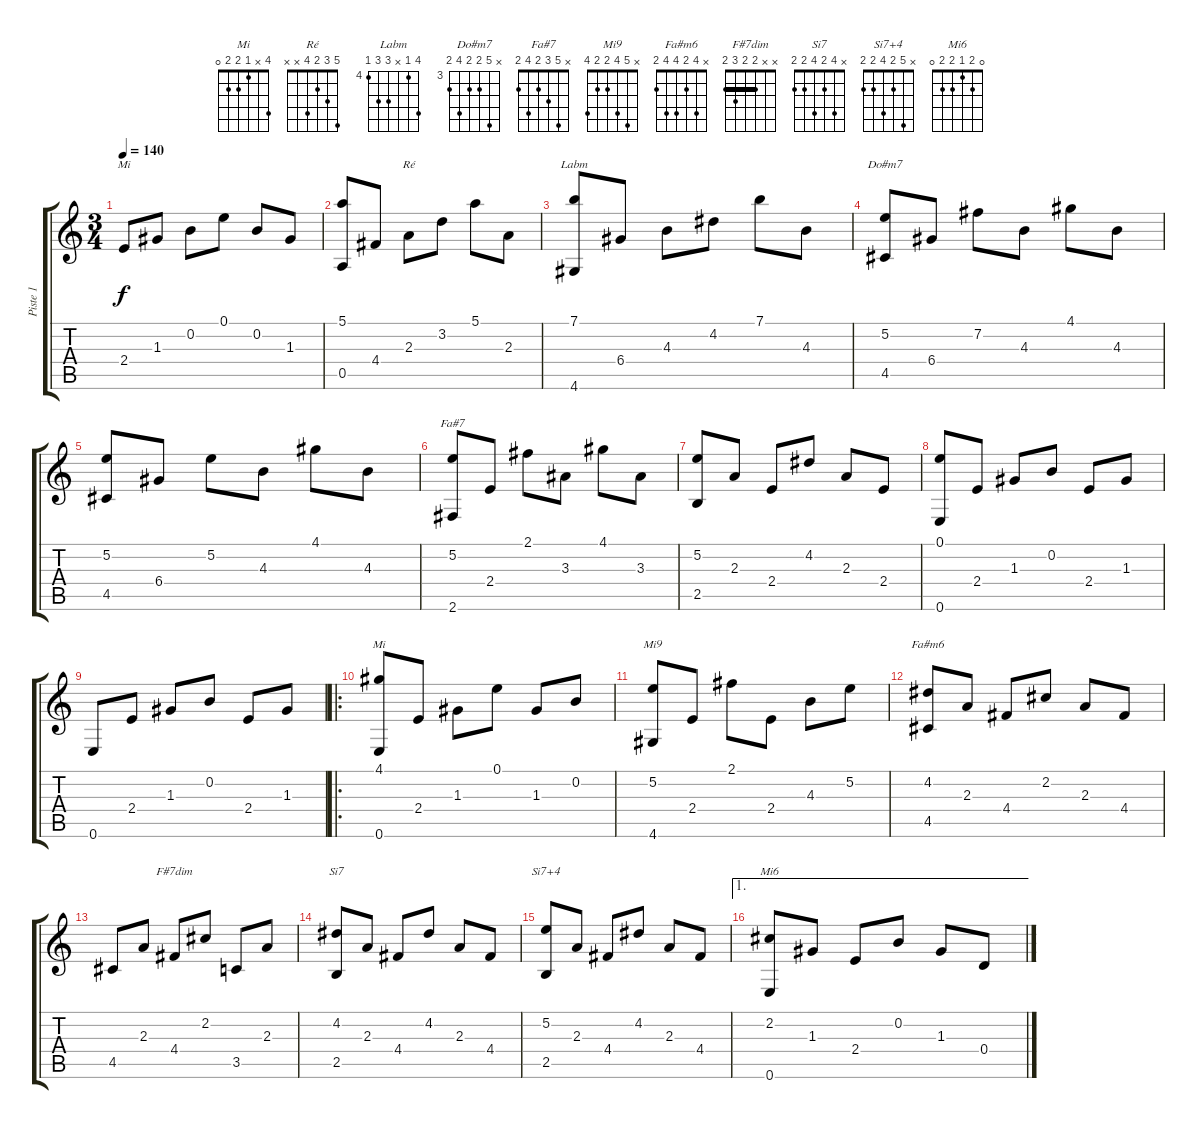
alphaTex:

\track ("Piste 1" "Piste 1") {instrument acousticguitarsteel}
\staff {score tabs}
\tuning (E4 B3 G3 D3 A2 E2) {hide}
\chord ("Mi" 0 0 1 2 2 0)
\chord ("Ré" 5 3 2 4 x x)
\chord ("Labm" 7 4 x 6 6 4) {firstfret 4}
\chord ("Do#m7" x 7 4 4 6 4) {firstfret 3}
\chord ("Fa#7" x 5 3 2 4 2)
\chord ("Mi" 4 x 1 2 2 0)
\chord ("Mi9" x 5 4 2 2 4)
\chord ("Fa#m6" x 4 2 4 4 2)
\chord ("F#7dim" x x 2 2 3 2) {barre 2}
\chord ("Si7" x 4 2 4 2 2)
\chord ("Si7+4" x 5 2 4 2 2)
\chord ("Mi6" 0 2 1 2 2 0)
\ts (3 4)
\tempo 140
\clef g2
\ks c
2.4.8{ch "Mi" dy f} 1.3.8 0.2.8 0.1.8 0.2.8 1.3.8 |
(5.1 0.5).8 4.4.8 2.3.8{ch "Ré"} 3.2.8 5.1.8 2.3.8 |
(7.1 4.6).8{ch "Labm"} 6.4.8 4.3.8 4.2.8 7.1.8 4.3.8 |
(5.2 4.5).8{ch "Do#m7"} 6.4.8 7.2.8 4.3.8 4.1.8 4.3.8 |
(5.2 4.5).8 6.4.8 5.2.8 4.3.8 4.1.8 4.3.8 |
(5.2 2.6).8{ch "Fa#7"} 2.4.8 2.1.8 3.3.8 4.1.8 3.3.8 |
(5.2 2.5).8 2.3.8 2.4.8 4.2.8 2.3.8 2.4.8 |
(0.1 0.6).8 2.4.8 1.3.8 0.2.8 2.4.8 1.3.8 |
0.6.8 2.4.8 1.3.8 0.2.8 2.4.8 1.3.8 |
\ro
(4.1 0.6).8{ch "Mi"} 2.4.8 1.3.8 0.1.8 1.3.8 0.2.8 |
(5.2 4.6).8{ch "Mi9"} 2.4.8 2.1.8 2.4.8 4.3.8 5.2.8 |
(4.2 4.5).8{ch "Fa#m6"} 2.3.8 4.4.8 2.2.8 2.3.8 4.4.8 |
4.5.8 2.3.8 4.4.8{ch "F#7dim"} 2.2.8 3.5.8 2.3.8 |
(4.2 2.5).8{ch "Si7"} 2.3.8 4.4.8 4.2.8 2.3.8 4.4.8 |
(5.2 2.5).8{ch "Si7+4"} 2.3.8 4.4.8 4.2.8 2.3.8 4.4.8 |
\ae 1
(2.2 0.6).8{ch "Mi6"} 1.3.8 2.4.8 0.2.8 1.3.8 0.4.8
